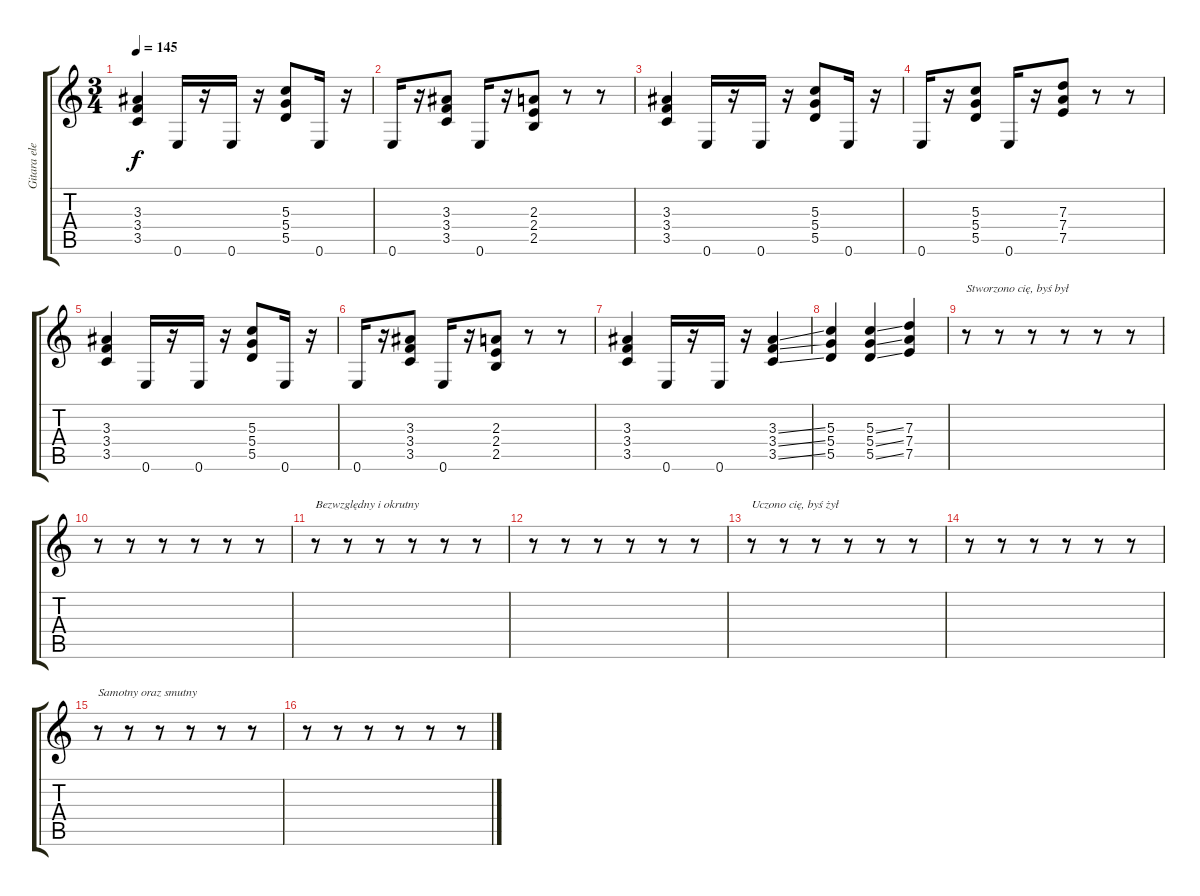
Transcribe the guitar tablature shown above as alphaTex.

\track ("Gitara elektryczna" "Gitara ele") {instrument distortionguitar}
\staff {score tabs}
\tuning (E4 B3 G3 D3 A2 E2) {hide}
\ts (3 4)
\tempo 145
\clef g2
\ks c
(3.3 3.4 3.5).4{dy f} 0.6.16 r.16 0.6.16 r.16 (5.3 5.4 5.5).8 0.6.16 r.16 |
0.6.16 r.16 (3.3 3.4 3.5).8 0.6.16 r.16 (2.3 2.4 2.5).8 r.8 r.8 |
(3.3 3.4 3.5).4 0.6.16 r.16 0.6.16 r.16 (5.3 5.4 5.5).8 0.6.16 r.16 |
0.6.16 r.16 (5.3 5.4 5.5).8 0.6.16 r.16 (7.3 7.4 7.5).8 r.8 r.8 |
(3.3 3.4 3.5).4 0.6.16 r.16 0.6.16 r.16 (5.3 5.4 5.5).8 0.6.16 r.16 |
0.6.16 r.16 (3.3 3.4 3.5).8 0.6.16 r.16 (2.3 2.4 2.5).8 r.8 r.8 |
(3.3 3.4 3.5).4 0.6.16 r.16 0.6.16 r.16 (3.3{ss} 3.4{ss} 3.5{ss}).4 |
(5.3 5.4 5.5).4 (5.3{ss} 5.4{ss} 5.5{ss}).4 (7.3 7.4 7.5).4 |
r.8{txt "Stworzono cię, byś był"} r.8 r.8 r.8 r.8 r.8 |
r.8 r.8 r.8 r.8 r.8 r.8 |
r.8{txt "Bezwzględny i okrutny"} r.8 r.8 r.8 r.8 r.8 |
r.8 r.8 r.8 r.8 r.8 r.8 |
r.8{txt "Uczono cię, byś żył"} r.8 r.8 r.8 r.8 r.8 |
r.8 r.8 r.8 r.8 r.8 r.8 |
r.8{txt "Samotny oraz smutny"} r.8 r.8 r.8 r.8 r.8 |
r.8 r.8 r.8 r.8 r.8 r.8
